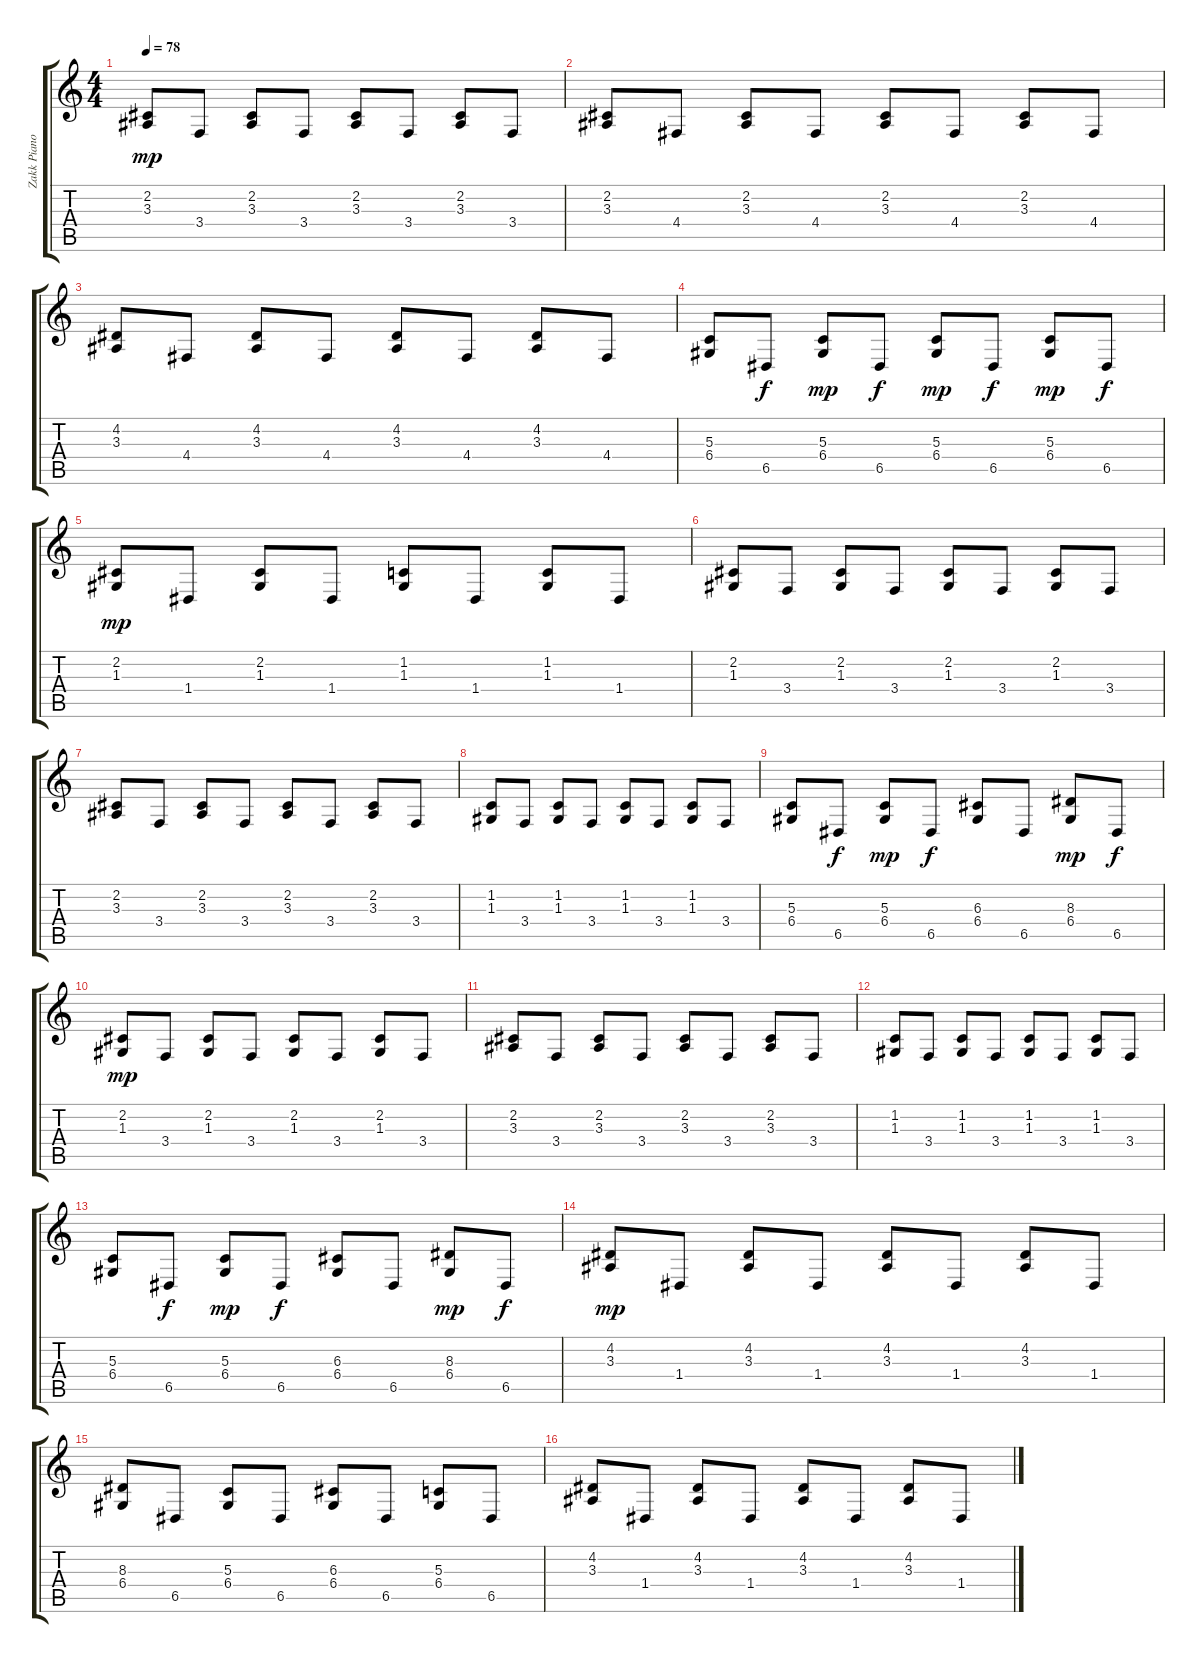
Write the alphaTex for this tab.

\track ("Zakk Piano Or Acoustica Guitar" "Zakk Piano") {instrument acousticgrandpiano}
\staff {score tabs}
\tuning (E4 B3 G3 D3 A2 E2) {hide}
\ts (4 4)
\tempo 78
\clef g2
\ks c
(2.2 3.3).8{dy mp} 3.4.8 (2.2 3.3).8 3.4.8 (2.2 3.3).8 3.4.8 (2.2 3.3).8 3.4.8 |
(2.2 3.3).8 4.4.8 (2.2 3.3).8 4.4.8 (2.2 3.3).8 4.4.8 (2.2 3.3).8 4.4.8 |
(4.2 3.3).8 4.4.8 (4.2 3.3).8 4.4.8 (4.2 3.3).8 4.4.8 (4.2 3.3).8 4.4.8 |
(5.3 6.4).8 6.5.8{dy f} (5.3 6.4).8{dy mp} 6.5.8{dy f} (5.3 6.4).8{dy mp} 6.5.8{dy f} (5.3 6.4).8{dy mp} 6.5.8{dy f} |
(2.2 1.3).8{dy mp} 1.4.8 (2.2 1.3).8 1.4.8 (1.2 1.3).8 1.4.8 (1.2 1.3).8 1.4.8 |
(2.2 1.3).8 3.4.8 (2.2 1.3).8 3.4.8 (2.2 1.3).8 3.4.8 (2.2 1.3).8 3.4.8 |
(2.2 3.3).8 3.4.8 (2.2 3.3).8 3.4.8 (2.2 3.3).8 3.4.8 (2.2 3.3).8 3.4.8 |
(1.2 1.3).8 3.4.8 (1.2 1.3).8 3.4.8 (1.2 1.3).8 3.4.8 (1.2 1.3).8 3.4.8 |
(5.3 6.4).8 6.5.8{dy f} (5.3 6.4).8{dy mp} 6.5.8{dy f} (6.3 6.4).8 6.5.8 (8.3 6.4).8{dy mp} 6.5.8{dy f} |
(2.2 1.3).8{dy mp} 3.4.8 (2.2 1.3).8 3.4.8 (2.2 1.3).8 3.4.8 (2.2 1.3).8 3.4.8 |
(2.2 3.3).8 3.4.8 (2.2 3.3).8 3.4.8 (2.2 3.3).8 3.4.8 (2.2 3.3).8 3.4.8 |
(1.2 1.3).8 3.4.8 (1.2 1.3).8 3.4.8 (1.2 1.3).8 3.4.8 (1.2 1.3).8 3.4.8 |
(5.3 6.4).8 6.5.8{dy f} (5.3 6.4).8{dy mp} 6.5.8{dy f} (6.3 6.4).8 6.5.8 (8.3 6.4).8{dy mp} 6.5.8{dy f} |
(4.2 3.3).8{dy mp} 1.4.8 (4.2 3.3).8 1.4.8 (4.2 3.3).8 1.4.8 (4.2 3.3).8 1.4.8 |
(8.3 6.4).8 6.5.8 (5.3 6.4).8 6.5.8 (6.3 6.4).8 6.5.8 (5.3 6.4).8 6.5.8 |
(4.2 3.3).8 1.4.8 (4.2 3.3).8 1.4.8 (4.2 3.3).8 1.4.8 (4.2 3.3).8 1.4.8
